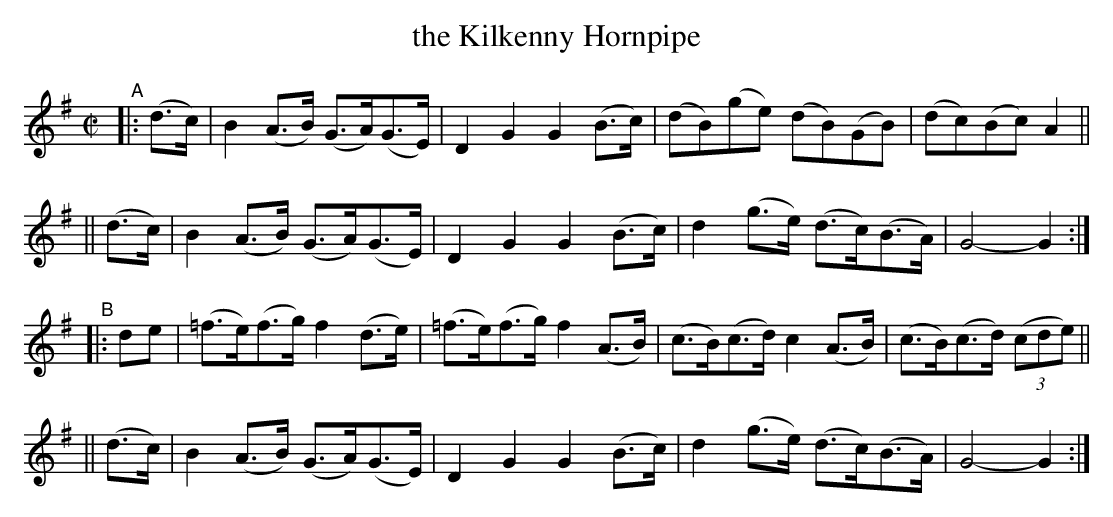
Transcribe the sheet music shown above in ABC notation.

X:1
T: the Kilkenny Hornpipe
M: C|
L: 1/8
K: G
"^A"\
|: (d>c) | B2(A>B) (G>A)(G>E) | D2G2 G2(B>c) | (dB)(ge) (dB)(GB) | (dc)(Bc) A2 ||
|| (d>c) | B2(A>B) (G>A)(G>E) | D2G2 G2(B>c) | d2(g>e) (d>c)(B>A) | G4-G2 :|
"^B"\
|: de | (=f>e)(f>g) f2(d>e) | (=f>e)(f>g) f2(A>B) | (c>B)(c>d) c2(A>B) | (c>B)(c>d) (3(cde) ||
|| (d>c) | B2(A>B) (G>A)(G>E) | D2G2 G2(B>c) | d2(g>e) (d>c)(B>A) | G4-G2 :|
